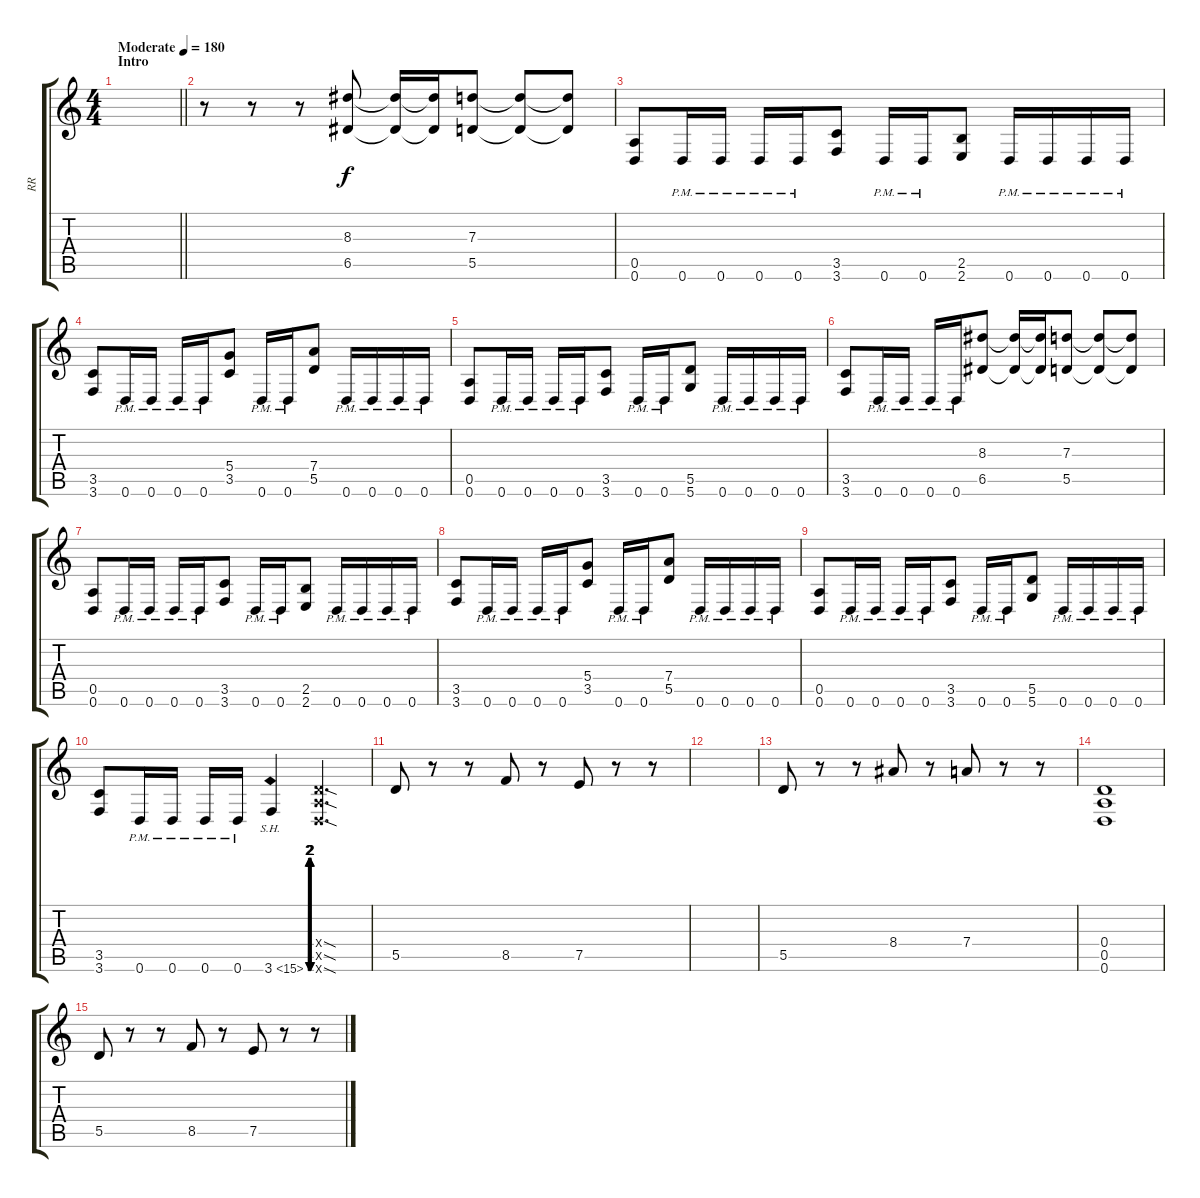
\track ("RR" "RR") {instrument overdrivenguitar}
\staff {score tabs}
\tuning (E4 B3 G3 D3 A2 D2) {hide}
\ts (4 4)
\section ("" "Intro")
\tempo (180 "Moderate")
\clef g2
\barLineRight lightlight
\ks c
|
r.8 r.8 r.8 (8.3 6.5).8 (8.3{t} 6.5{t}).16 (8.3{t} 6.5{t}).16 (7.3 5.5).8 (7.3{t} 5.5{t}).8 (7.3{t} 5.5{t}).8 |
(0.5 0.6).8 0.6{pm}.16 0.6{pm}.16 0.6{pm}.16 0.6{pm}.16 (3.5 3.6).8 0.6{pm}.16 0.6{pm}.16 (2.5 2.6).8 0.6{pm}.16 0.6{pm}.16 0.6{pm}.16 0.6{pm}.16 |
(3.5 3.6).8 0.6{pm}.16 0.6{pm}.16 0.6{pm}.16 0.6{pm}.16 (5.4 3.5).8 0.6{pm}.16 0.6{pm}.16 (7.4 5.5).8 0.6{pm}.16 0.6{pm}.16 0.6{pm}.16 0.6{pm}.16 |
(0.5 0.6).8 0.6{pm}.16 0.6{pm}.16 0.6{pm}.16 0.6{pm}.16 (3.5 3.6).8 0.6{pm}.16 0.6{pm}.16 (5.5 5.6).8 0.6{pm}.16 0.6{pm}.16 0.6{pm}.16 0.6{pm}.16 |
(3.5 3.6).8 0.6{pm}.16 0.6{pm}.16 0.6{pm}.16 0.6{pm}.16 (8.3 6.5).8 (8.3{t} 6.5{t}).16 (8.3{t} 6.5{t}).16 (7.3 5.5).8 (7.3{t} 5.5{t}).8 (7.3{t} 5.5{t}).8 |
(0.5 0.6).8 0.6{pm}.16 0.6{pm}.16 0.6{pm}.16 0.6{pm}.16 (3.5 3.6).8 0.6{pm}.16 0.6{pm}.16 (2.5 2.6).8 0.6{pm}.16 0.6{pm}.16 0.6{pm}.16 0.6{pm}.16 |
(3.5 3.6).8 0.6{pm}.16 0.6{pm}.16 0.6{pm}.16 0.6{pm}.16 (5.4 3.5).8 0.6{pm}.16 0.6{pm}.16 (7.4 5.5).8 0.6{pm}.16 0.6{pm}.16 0.6{pm}.16 0.6{pm}.16 |
(0.5 0.6).8 0.6{pm}.16 0.6{pm}.16 0.6{pm}.16 0.6{pm}.16 (3.5 3.6).8 0.6{pm}.16 0.6{pm}.16 (5.5 5.6).8 0.6{pm}.16 0.6{pm}.16 0.6{pm}.16 0.6{pm}.16 |
(3.5 3.6).8 0.6{pm}.16 0.6{pm}.16 0.6{pm}.16 0.6{pm}.16 3.6{be (custom 0 0 5 8 10 0 15 8 20 0 25 8 30 0 35 8 40 0 45 8 50 0 55 8 60 0) sh 12}.4 (0.4{sod x} 0.5{sod x} 0.6{sod x}).4{d} |
5.5.8 r.8 r.8 8.5.8 r.8 7.5.8 r.8 r.8 |
|
5.5.8 r.8 r.8 8.4.8 r.8 7.4.8 r.8 r.8 |
(0.4 0.5 0.6).1 |
5.5.8 r.8 r.8 8.5.8 r.8 7.5.8 r.8 r.8
